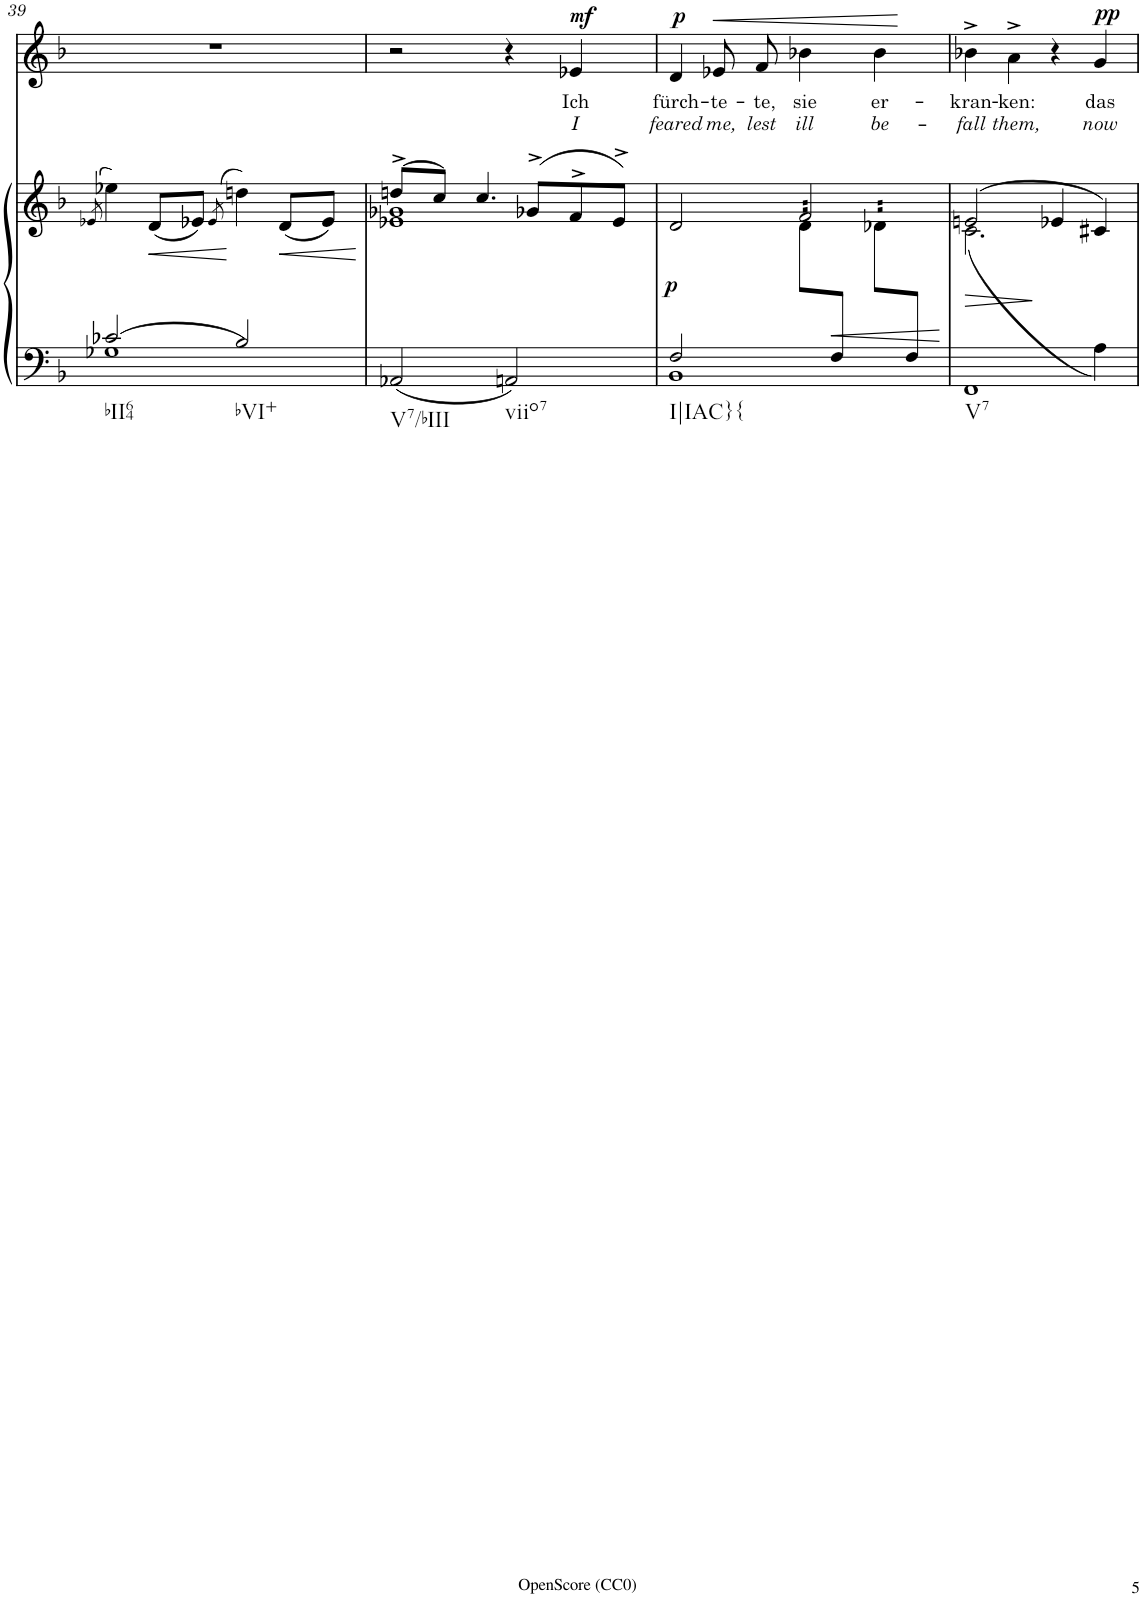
**kern	**kern	**dynam	**kern	**text	**text	**dynam
*part2	*part2	*part2	*part1	*part1	*part1	*part1
*staff3	*staff2	*staff2/3	*staff1	*staff1	*staff1	*staff1
*I"Piano	*	*	*I"Voice	*	*	*
*I'Pno	*	*	*	*	*	*
!!LO:PB:g=z
*clefF4	*clefG2	*	*clefG2	*	*	*
*k[b-]	*k[b-]	*	*k[b-]	*	*	*
*M4/4	*M4/4	*	*M4/4	*	*	*
=39	=39	=39	=39	=39	=39	=39
.	(>8qe-X/	.	.	.	.	.
*^	*	*	*	*	*	*
!LO:TX:b:t=bVI+	!	!	!	!	!	!	!
2c-X/	1G-X	4ee-X\)	.	1r	.	.	.
!	!	!	!LO:HP:b	!	!	!	!
.	.	(8d/L	<	.	.	.	.
.	.	8e-X/J)	.	.	.	.	.
.	.	(>8qe-/	.	.	.	.	.
!LO:TX:b:t=bII64	!	!	!	!	!	!	!
2B-/	.	4ddn\)	.	.	.	.	.
!	!	!	!LO:HP:b	!	!	!	!
.	.	(8d/L	<	.	.	.	.
.	.	8e-/J)	.	.	.	.	.
*v	*v	*	*	*	*	*	*
.	.	[	.	.	.	.
=40	=40	=40	=40	=40	=40	=40
*	*^	*	*	*	*	*
!LO:TX:b:t=V7/bIII	!	!	!	!	!	!	!
2AA-X/	(8ddn^/L	1e-X 1g-X	.	2r	.	.	.
.	8cc/J)	.	.	.	.	.	.
.	4.cc/	.	.	.	.	.	.
!LO:TX:b:t=viio7	!	!	!	!	!	!	!
2AAn/	.	.	.	4r	.	.	.
.	(8g-X^/L	.	.	.	.	.	.
!	!	!	!	!	!LO:LY:b	!LO:LY:b	!LO:DY:a
.	8f^/	.	.	4e-X/	Ich	I	mf
.	8e-^/J)	.	.	.	.	.	.
=41	=41	=41	=41	=41	=41	=41	=41
*^	*	*	*	*	*	*	*
*	*^	*	*	*	*	*	*	*
!LO:TX:b:t=I|IAC}{	!	!	!	!	!	!	!	!	!
!	!	!	!	!	!LO:DY:b	!	!LO:LY:b	!LO:LY:b	!LO:DY:a
8ryy	2F/	1BB-	2d/	2ryy	p	4d/	fürch-	feared	p
!	!	!	!	!	!	!	!LO:LY:b	!LO:LY:b	!LO:HP:b
.	.	.	.	.	.	8e-X/L	-te-	me,	<
!	!	!	!	!	!	!	!LO:LY:b	!LO:LY:b	!
.	.	.	.	.	.	8f/J	-te,	lest	.
!	!	!	!	!	!	!	!LO:LY:b	!LO:LY:b	!
.	2ryy	.	2f/	8d@@16@@\L	.	4b-X\	sie	ill	.
!	!	!	!	!	!LO:HP:b=2	!	!	!	!
8F@@16@@/J	.	.	.	8ryy	<	.	.	.	.
!	!	!	!	!	!	!	!LO:LY:b	!LO:LY:b	!
8ryy	.	.	.	8d-X@@16@@\L	.	4b-\	er-	be-	.
8F@@16@@/J	.	.	.	8ryy	.	.	.	.	.
*v	*v	*v	*	*	*	*	*	*	*
*	*v	*v	*	*	*	*	*
.	.	[	.	.	.	[
=42	=42	=42	=42	=42	=42	=42
*^	*^	*	*	*	*	*
!LO:TX:b:t=V7	!	!	!	!	!	!	!	!
!	!	!	!	!	!	!LO:LY:b	!LO:LY:b	!
2.ryy	1FF	(>2en/	(2.c\	.	4b-X^>\	-kran-	-fall	.
!	!	!	!	!	!	!LO:LY:b	!LO:LY:b	!
.	.	.	.	.	4a^>\	-ken:	them,	.
.	.	4e-X/	.	[	4r	.	.	.
!	!	!	!	!	!	!LO:LY:b	!LO:LY:b	!LO:DY:a
4A\)	.	4c#X/)	4ryy	.	4g/	das	now	pp
*v	*v	*	*	*	*	*	*	*
*	*v	*v	*	*	*	*	*
=	=	=	=	=	=	=
*-	*-	*-	*-	*-	*-	*-
